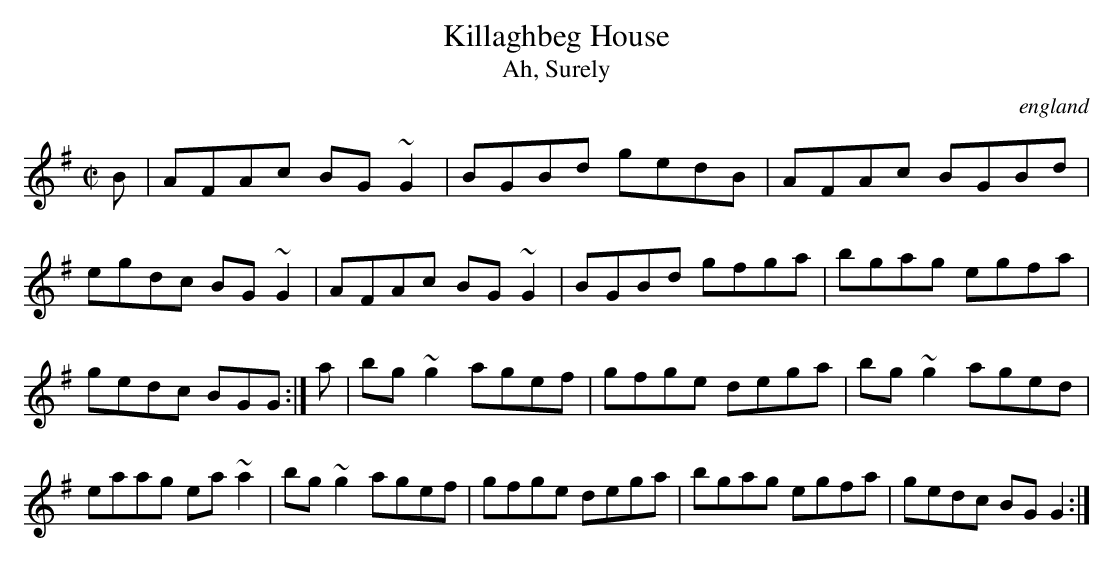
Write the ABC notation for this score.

X:1
T:Killaghbeg House
T:Ah, Surely
O:england
E:9
M:C|
K:G
B|AFAc BG~G2|BGBd gedB|AFAc BGBd|egdc BG~G2|\
AFAc BG~G2|BGBd gfga|bgag egfa|gedc BGG:|\
a|bg~g2 agef|gfge dega|bg~g2 aged|eaag ea~a2|\
bg ~g2 agef|gfge dega|bgag egfa|gedc BG G2:|
\vfill\eject
